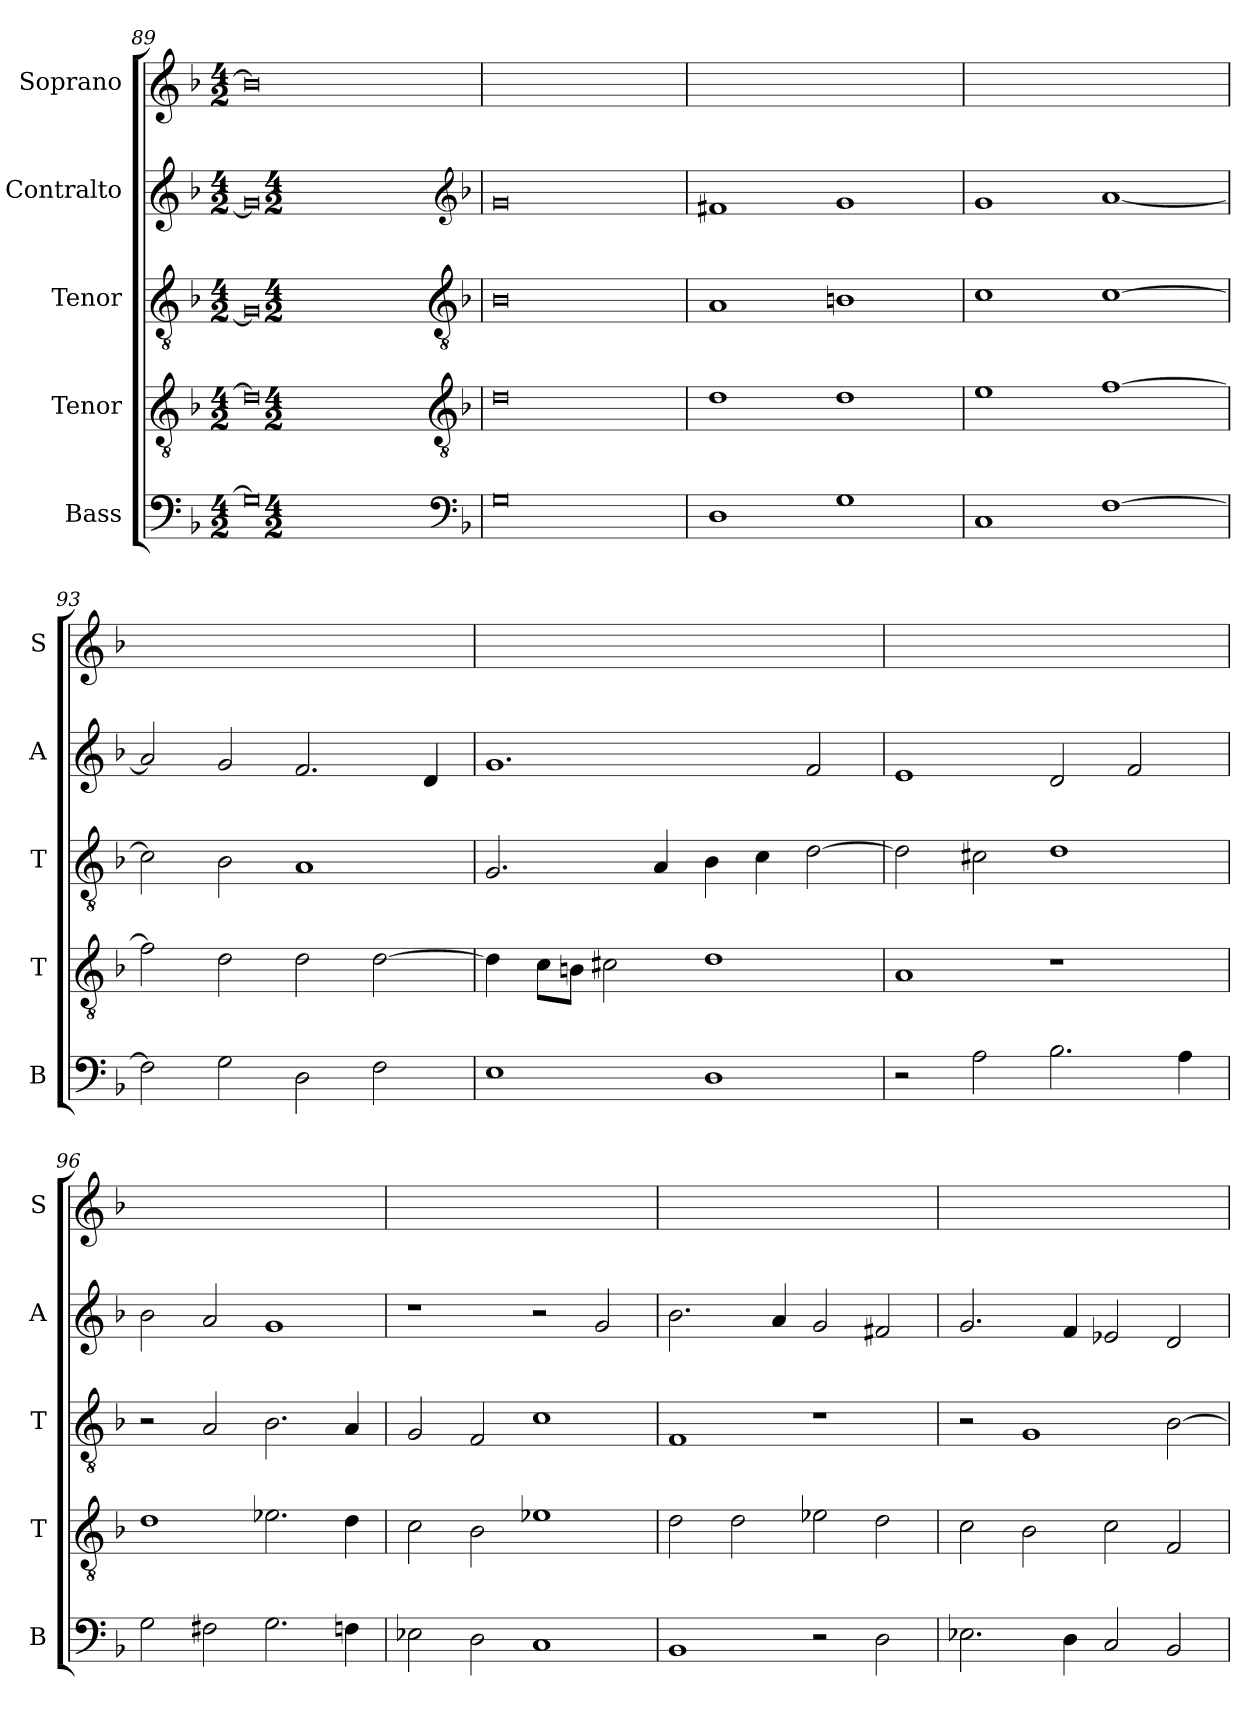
**kern	**kern	**kern	**kern	**kern
*part5	*part4	*part3	*part2	*part1
*staff5	*staff4	*staff3	*staff2	*staff1
*I"Bass	*I"Tenor	*I"Tenor	*I"Contralto	*I"Soprano
*I'B	*I'T	*I'T	*I'A	*I'S
*clefF4	*clefGv2	*clefGv2	*clefG2	*clefG2
*k[b-]	*k[b-]	*k[b-]	*k[b-]	*k[b-]
*G:dor	*G:dor	*G:dor	*G:dor	*G:dor
*M4/2	*M4/2	*M4/2	*M4/2	*M4/2
=89	=89	=89	=89	=89
0G]	0d]	0G]	0g]	0bn]
*clefF4	*clefGv2	*clefGv2	*clefG2	*
*k[b-]	*k[b-]	*k[b-]	*k[b-]	*
*G:dor	*G:dor	*G:dor	*G:dor	*
*M4/2	*M4/2	*M4/2	*M4/2	*
=90	=90	=90	=90	=90
0G	0d	0B-	0g	0ryy
=91	=91	=91	=91	=91
1D	1d	1A	1f#X	0ryy
1G	1d	1Bn	1g	.
=92	=92	=92	=92	=92
1C	1e	1c	1g	0ryy
[1F	[1f	[1c	[1a	.
=93	=93	=93	=93	=93
2F]	2f]	2c]	2a]	0ryy
2G	2d	2B-	2g	.
2D	2d	1A	2.f	.
2F	[2d	.	.	.
.	.	.	4d	.
=94	=94	=94	=94	=94
1E	4d]	2.G	1.g	0ryy
.	8c\L	.	.	.
.	8Bn\J	.	.	.
.	2c#X	.	.	.
.	.	4A	.	.
1D	1d	4B-	.	.
.	.	4c	.	.
.	.	[2d	2f	.
=95	=95	=95	=95	=95
2r	1A	2d]	1e	0ryy
2A	.	2c#X	.	.
2.B-	1r	1d	2d	.
.	.	.	2f	.
4A	.	.	.	.
=96	=96	=96	=96	=96
2G	1d	2r	2b-	0ryy
2F#X	.	2A	2a	.
2.G	2.e-X	2.B-	1g	.
4Fn	4d	4A	.	.
=97	=97	=97	=97	=97
2E-X	2c	2G	1r	0ryy
2D	2B-	2F	.	.
1C	1e-X	1c	2r	.
.	.	.	2g	.
=98	=98	=98	=98	=98
1BB-	2d	1F	2.b-	0ryy
.	2d	.	.	.
.	.	.	4a	.
2r	2e-X	1r	2g	.
2D	2d	.	2f#X	.
=99	=99	=99	=99	=99
2.E-X	2c	2r	2.g	0ryy
.	2B-	1G	.	.
4D	.	.	4f	.
2C	2c	.	2e-X	.
2BB-	2F	[2B-	2d	.
=	=	=	=	=
*-	*-	*-	*-	*-
